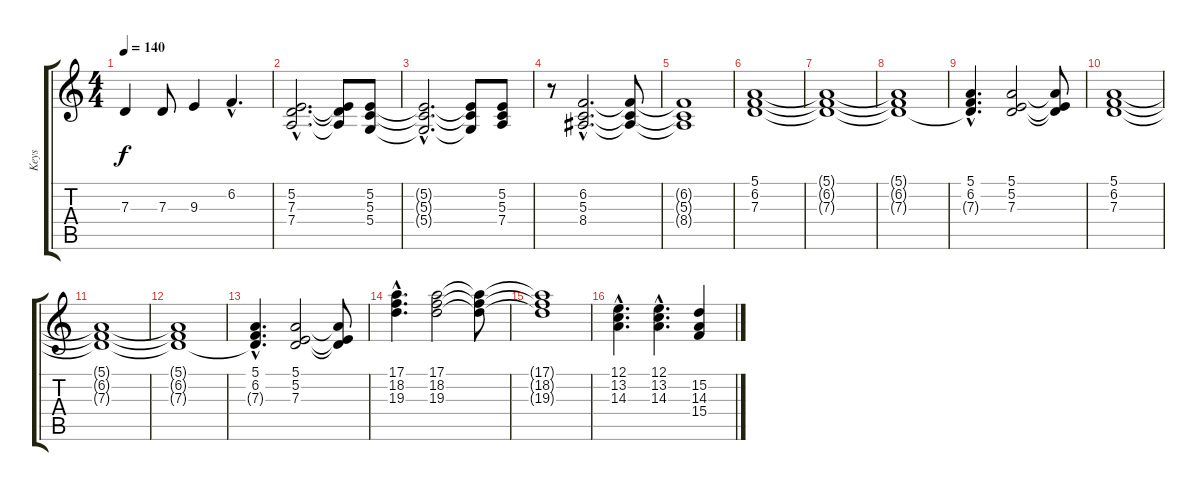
\track ("Keys" "Keys") {instrument synthstrings1}
\staff {score tabs}
\tuning (E4 B3 G3 D3 A2 E2) {hide}
\ts (4 4)
\tempo 140
\clef g2
\ks c
7.3.4{dy f} 7.3.8 9.3.4 6.2{hac}.4{d} |
(5.2{hac} 7.3{hac} 7.4{hac}).2{d} (5.2{t} 7.3{t} 7.4{t}).8 (5.2 5.3 5.4).8 |
(5.2{hac t} 5.3{hac t} 5.4{hac t}).2{d} (5.2{t} 5.3{t} 5.4{t}).8 (5.2 5.3 7.4).8 |
r.8 (6.2{hac} 5.3{hac} 8.4{hac}).2{d} (6.2{t} 5.3{t} 8.4{t}).8 |
(6.2{t} 5.3{t} 8.4{t}).1 |
(5.1 6.2 7.3).1 |
(5.1{t} 6.2{t} 7.3{t}).1 |
(5.1{t} 6.2{t} 7.3{t}).1 |
(5.1{hac} 6.2{hac} 7.3{hac t}).4{d} (5.1 5.2 7.3).2 (5.1{t} 5.2{t} 7.3{t}).8 |
(5.1 6.2 7.3).1 |
(5.1{t} 6.2{t} 7.3{t}).1 |
(5.1{t} 6.2{t} 7.3{t}).1 |
(5.1{hac} 6.2{hac} 7.3{hac t}).4{d} (5.1 5.2 7.3).2 (5.1{t} 5.2{t} 7.3{t}).8 |
(17.1{hac} 18.2{hac} 19.3{hac}).4{d} (17.1 18.2 19.3).2 (17.1{t} 18.2{t} 19.3{t}).8 |
(17.1{t} 18.2{t} 19.3{t}).1 |
(12.1{hac} 13.2{hac} 14.3{hac}).4{d} (12.1{hac} 13.2{hac} 14.3{hac}).4{d} (15.2 14.3 15.4).4
